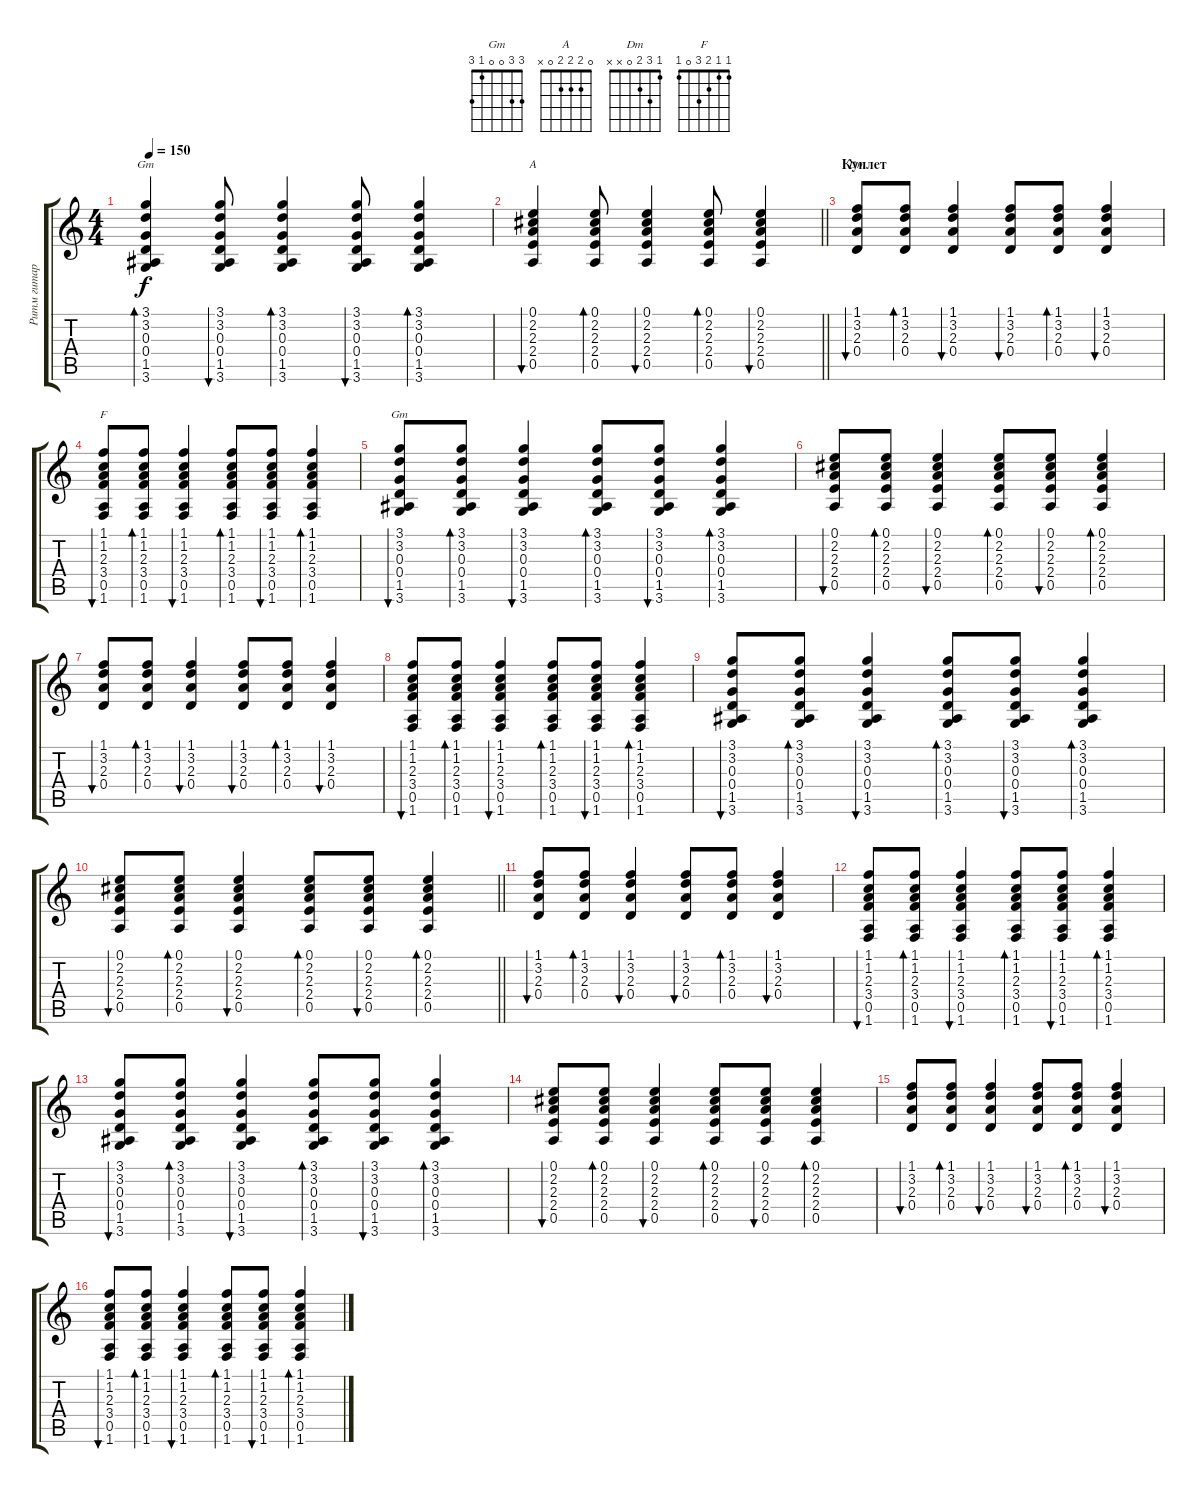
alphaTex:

\track ("Ритм гитара" "Ритм гитар") {instrument acousticguitarnylon}
\staff {score tabs}
\tuning (E4 B3 G3 D3 A2 E2) {hide}
\chord ("Gm" 3 3 0 0 1 3) {barre 3}
\chord ("A" 0 2 2 2 0 x)
\chord ("Dm" 1 3 2 0 x x)
\chord ("F" 1 1 2 3 0 1)
\chord ("Gm" 3 3 0 0 1 3)
\ts (4 4)
\tempo 150
\clef g2
\ks c
(3.1 3.2 0.3 0.4 1.5 3.6).4{bd 60 ch "Gm" dy f} (3.1 3.2 0.3 0.4 1.5 3.6).8{bu 60} (3.1 3.2 0.3 0.4 1.5 3.6).4{bd 60} (3.1 3.2 0.3 0.4 1.5 3.6).8{bu 60} (3.1 3.2 0.3 0.4 1.5 3.6).4{bd 60} |
\barLineRight lightlight
(0.1 2.2 2.3 2.4 0.5).4{bu 60 ch "A"} (0.1 2.2 2.3 2.4 0.5).8{bd 60} (0.1 2.2 2.3 2.4 0.5).4{bu 60} (0.1 2.2 2.3 2.4 0.5).8{bd 60} (0.1 2.2 2.3 2.4 0.5).4{bu 60} |
\section ("" "Куплет")
(1.1 3.2 2.3 0.4).8{bu 60 ch "Dm"} (1.1 3.2 2.3 0.4).8{bd 60} (1.1 3.2 2.3 0.4).4{bu 60} (1.1 3.2 2.3 0.4).8{bu 60} (1.1 3.2 2.3 0.4).8{bd 60} (1.1 3.2 2.3 0.4).4{bu 60} |
(1.1 1.2 2.3 3.4 0.5 1.6).8{bu 60 ch "F"} (1.1 1.2 2.3 3.4 0.5 1.6).8{bd 60} (1.1 1.2 2.3 3.4 0.5 1.6).4{bu 60} (1.1 1.2 2.3 3.4 0.5 1.6).8{bd 60} (1.1 1.2 2.3 3.4 0.5 1.6).8{bu 60} (1.1 1.2 2.3 3.4 0.5 1.6).4{bd 60} |
(3.1 3.2 0.3 0.4 1.5 3.6).8{bu 60 ch "Gm"} (3.1 3.2 0.3 0.4 1.5 3.6).8{bd 60} (3.1 3.2 0.3 0.4 1.5 3.6).4{bu 60} (3.1 3.2 0.3 0.4 1.5 3.6).8{bd 60} (3.1 3.2 0.3 0.4 1.5 3.6).8{bu 60} (3.1 3.2 0.3 0.4 1.5 3.6).4{bd 60} |
(0.1 2.2 2.3 2.4 0.5).8{bu 60} (0.1 2.2 2.3 2.4 0.5).8{bd 60} (0.1 2.2 2.3 2.4 0.5).4{bu 60} (0.1 2.2 2.3 2.4 0.5).8{bd 60} (0.1 2.2 2.3 2.4 0.5).8{bu 60} (0.1 2.2 2.3 2.4 0.5).4{bd 60} |
(1.1 3.2 2.3 0.4).8{bu 60} (1.1 3.2 2.3 0.4).8{bd 60} (1.1 3.2 2.3 0.4).4{bu 60} (1.1 3.2 2.3 0.4).8{bu 60} (1.1 3.2 2.3 0.4).8{bd 60} (1.1 3.2 2.3 0.4).4{bu 60} |
(1.1 1.2 2.3 3.4 0.5 1.6).8{bu 60} (1.1 1.2 2.3 3.4 0.5 1.6).8{bd 60} (1.1 1.2 2.3 3.4 0.5 1.6).4{bu 60} (1.1 1.2 2.3 3.4 0.5 1.6).8{bd 60} (1.1 1.2 2.3 3.4 0.5 1.6).8{bu 60} (1.1 1.2 2.3 3.4 0.5 1.6).4{bd 60} |
(3.1 3.2 0.3 0.4 1.5 3.6).8{bu 60} (3.1 3.2 0.3 0.4 1.5 3.6).8{bd 60} (3.1 3.2 0.3 0.4 1.5 3.6).4{bu 60} (3.1 3.2 0.3 0.4 1.5 3.6).8{bd 60} (3.1 3.2 0.3 0.4 1.5 3.6).8{bu 60} (3.1 3.2 0.3 0.4 1.5 3.6).4{bd 60} |
\barLineRight lightlight
(0.1 2.2 2.3 2.4 0.5).8{bu 60} (0.1 2.2 2.3 2.4 0.5).8{bd 60} (0.1 2.2 2.3 2.4 0.5).4{bu 60} (0.1 2.2 2.3 2.4 0.5).8{bd 60} (0.1 2.2 2.3 2.4 0.5).8{bu 60} (0.1 2.2 2.3 2.4 0.5).4{bd 60} |
\section ("" " ")
(1.1 3.2 2.3 0.4).8{bu 60} (1.1 3.2 2.3 0.4).8{bd 60} (1.1 3.2 2.3 0.4).4{bu 60} (1.1 3.2 2.3 0.4).8{bu 60} (1.1 3.2 2.3 0.4).8{bd 60} (1.1 3.2 2.3 0.4).4{bu 60} |
(1.1 1.2 2.3 3.4 0.5 1.6).8{bu 60} (1.1 1.2 2.3 3.4 0.5 1.6).8{bd 60} (1.1 1.2 2.3 3.4 0.5 1.6).4{bu 60} (1.1 1.2 2.3 3.4 0.5 1.6).8{bd 60} (1.1 1.2 2.3 3.4 0.5 1.6).8{bu 60} (1.1 1.2 2.3 3.4 0.5 1.6).4{bd 60} |
(3.1 3.2 0.3 0.4 1.5 3.6).8{bu 60} (3.1 3.2 0.3 0.4 1.5 3.6).8{bd 60} (3.1 3.2 0.3 0.4 1.5 3.6).4{bu 60} (3.1 3.2 0.3 0.4 1.5 3.6).8{bd 60} (3.1 3.2 0.3 0.4 1.5 3.6).8{bu 60} (3.1 3.2 0.3 0.4 1.5 3.6).4{bd 60} |
(0.1 2.2 2.3 2.4 0.5).8{bu 60} (0.1 2.2 2.3 2.4 0.5).8{bd 60} (0.1 2.2 2.3 2.4 0.5).4{bu 60} (0.1 2.2 2.3 2.4 0.5).8{bd 60} (0.1 2.2 2.3 2.4 0.5).8{bu 60} (0.1 2.2 2.3 2.4 0.5).4{bd 60} |
(1.1 3.2 2.3 0.4).8{bu 60} (1.1 3.2 2.3 0.4).8{bd 60} (1.1 3.2 2.3 0.4).4{bu 60} (1.1 3.2 2.3 0.4).8{bu 60} (1.1 3.2 2.3 0.4).8{bd 60} (1.1 3.2 2.3 0.4).4{bu 60} |
(1.1 1.2 2.3 3.4 0.5 1.6).8{bu 60} (1.1 1.2 2.3 3.4 0.5 1.6).8{bd 60} (1.1 1.2 2.3 3.4 0.5 1.6).4{bu 60} (1.1 1.2 2.3 3.4 0.5 1.6).8{bd 60} (1.1 1.2 2.3 3.4 0.5 1.6).8{bu 60} (1.1 1.2 2.3 3.4 0.5 1.6).4{bd 60}
